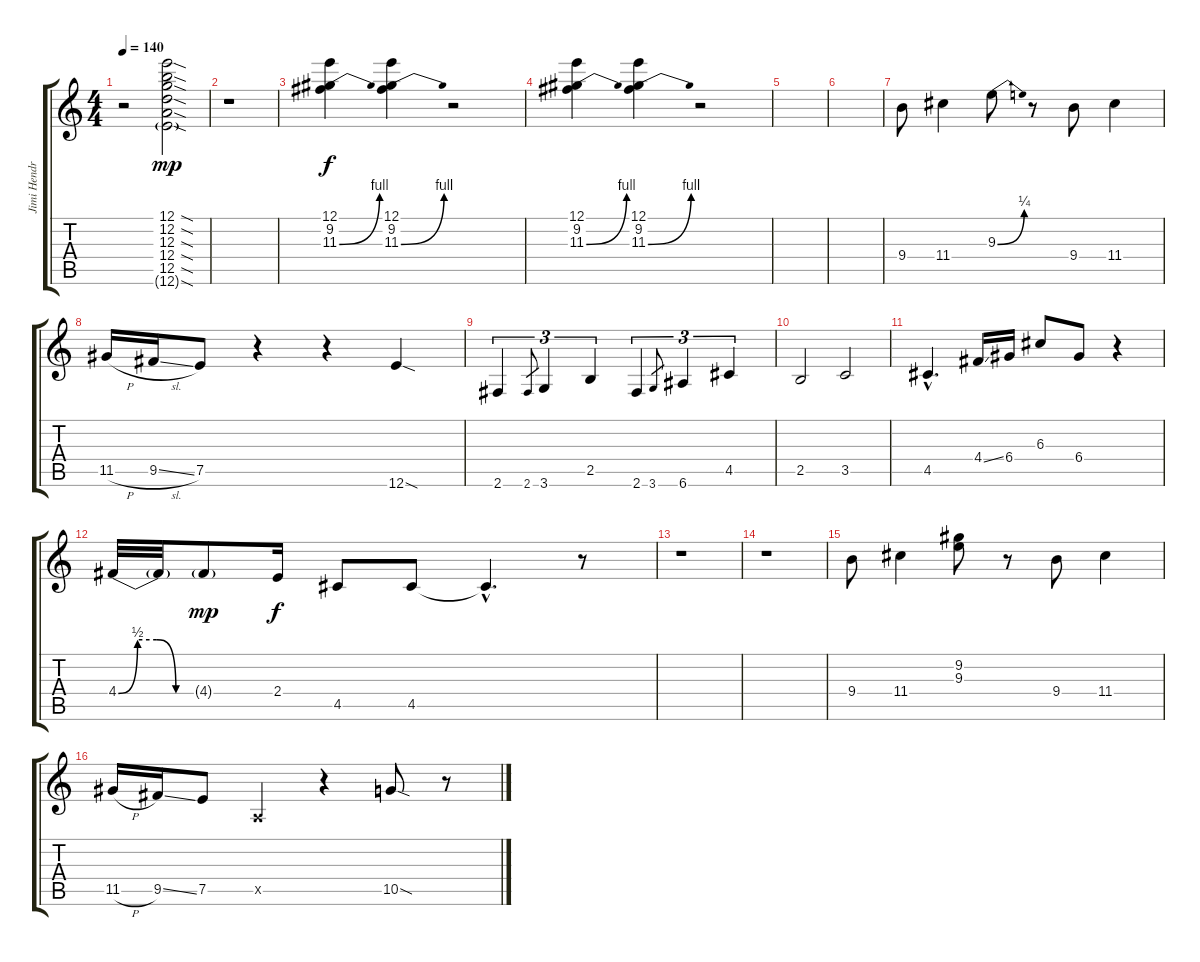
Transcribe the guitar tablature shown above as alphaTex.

\track ("Jimi Hendrix Lead" "Jimi Hendr") {instrument distortionguitar}
\staff {score tabs}
\tuning (E4 B3 G3 D3 A2 E2) {hide}
\ts (4 4)
\tempo 140
\clef g2
\ks c
r.2{dy mp instrument distortionguitar} (12.1{sod} 12.2{sod} 12.3{sod} 12.4{sod} 12.5{sod} 12.6{sod g}).2 |
r.1 |
(12.1 9.2 11.3{be (bend 0 0 60 4)}).4{dy f} (12.1 9.2 11.3{be (bend 0 0 60 4)}).4 r.2 |
(12.1 9.2 11.3{be (bend 0 0 60 4)}).4 (12.1 9.2 11.3{be (bend 0 0 60 4)}).4 r.2 |
|
|
9.4.8 11.4.4 9.3{be (bend 0 0 60 1)}.8 r.8 9.4.8 11.4.4 |
11.5{h}.16 9.5{sl}.16 7.5.8 r.4 r.4 12.6{sod}.4 |
2.6.4{tu (3 2)} 2.6.8{gr} 3.6.4{tu (3 2)} 2.5.4{tu (3 2)} 2.6.4{tu (3 2)} 3.6.8{gr} 6.6.4{tu (3 2)} 4.5.4{tu (3 2)} |
2.5.2 3.5.2 |
4.5{hac}.4{d} 4.4{ss}.16 6.4.16 6.3.8 6.4.8 r.4 |
4.4{be (custom 0 0 15 2 30 2 45 0 60 0)}.32 4.4{t}.32 4.4{g}.8{dy mp} 2.4.16{dy f} 4.5.8 4.5.8 4.5{hac t}.4{d} r.8 |
r.1 |
r.1 |
9.4.8 11.4.4 (9.2 9.3).8 r.8 9.4.8 11.4.4 |
11.5{h}.16 9.5{ss}.16 7.5.8 0.5{x}.4 r.4 10.5{sod}.8 r.8
